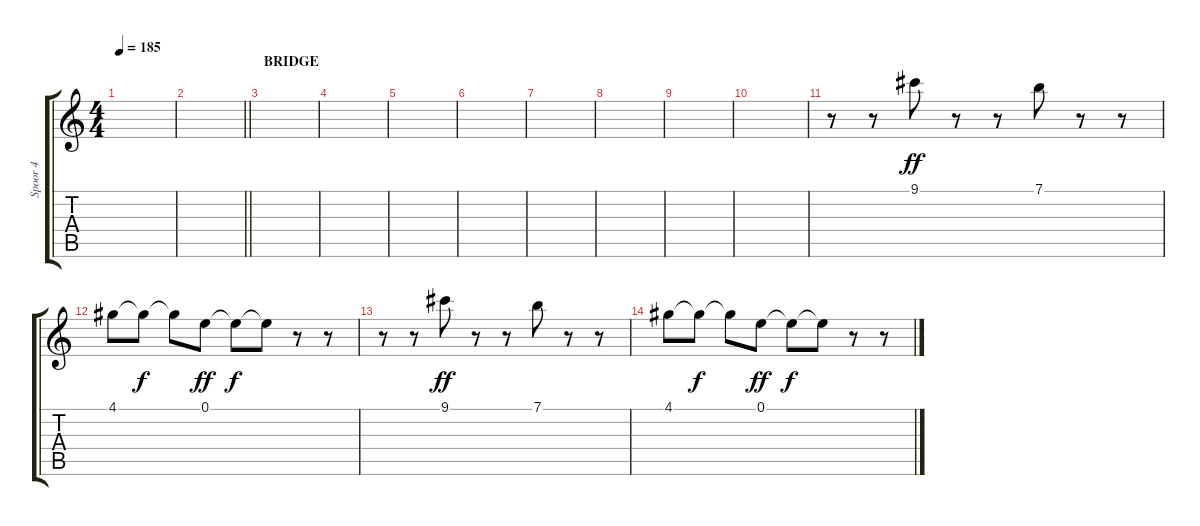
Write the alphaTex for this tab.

\track ("Spoor 4" "Spoor 4") {instrument electricguitarjazz}
\staff {score tabs}
\tuning (E4 B3 G3 D3 A2 E2) {hide}
\ts (4 4)
\tempo 185
\clef g2
\ks c
|
\barLineRight lightlight
|
\section ("" "BRIDGE")
|
|
|
|
|
|
|
|
r.8{volume 14 instrument electricguitarjazz} r.8 9.1.8{dy ff} r.8 r.8 7.1.8 r.8 r.8 |
4.1.8 4.1{t}.8{dy f} 4.1{t}.8 0.1.8{dy ff} 0.1{t}.8{dy f} 0.1{t}.8 r.8 r.8 |
r.8 r.8 9.1.8{dy ff} r.8 r.8 7.1.8 r.8 r.8 |
4.1.8 4.1{t}.8{dy f} 4.1{t}.8 0.1.8{dy ff} 0.1{t}.8{dy f} 0.1{t}.8 r.8 r.8
